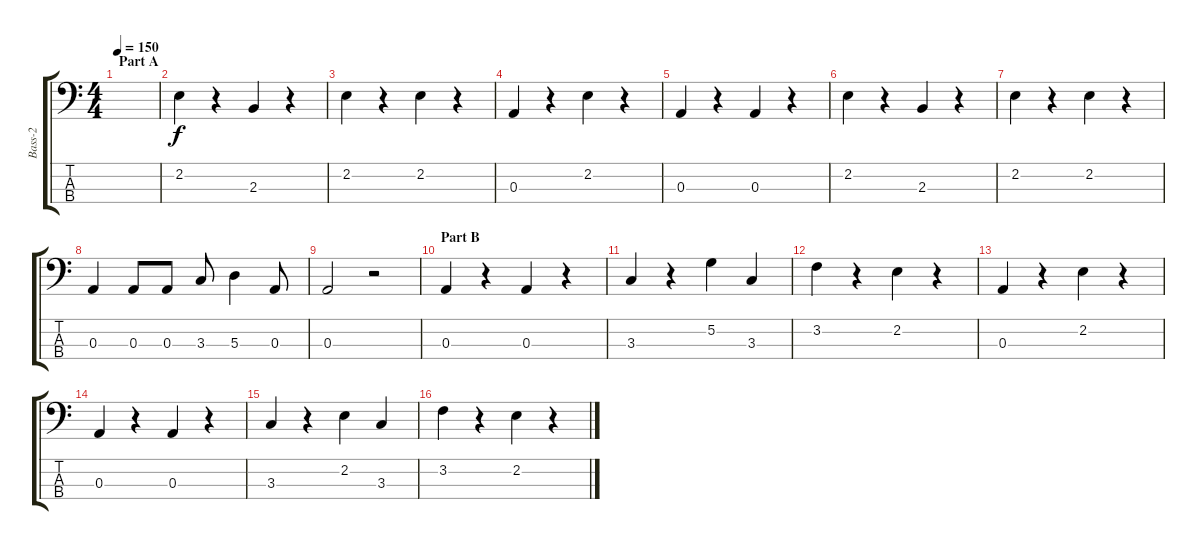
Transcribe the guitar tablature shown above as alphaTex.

\track ("Bass-2" "Bass-2") {instrument acousticbass}
\staff {score tabs}
\tuning (G2 D2 A1 E1) {hide}
\ts (4 4)
\section ("" "Part A")
\tempo 150
\clef f4
\ks c
|
2.2.4 r.4 2.3.4 r.4 |
2.2.4 r.4 2.2.4 r.4 |
0.3.4 r.4 2.2.4 r.4 |
0.3.4 r.4 0.3.4 r.4 |
2.2.4 r.4 2.3.4 r.4 |
2.2.4 r.4 2.2.4 r.4 |
0.3.4 0.3.8 0.3.8 3.3.8 5.3.4 0.3.8 |
0.3.2 r.2 |
\section ("" "Part B")
0.3.4 r.4 0.3.4 r.4 |
3.3.4 r.4 5.2.4 3.3.4 |
3.2.4 r.4 2.2.4 r.4 |
0.3.4 r.4 2.2.4 r.4 |
0.3.4 r.4 0.3.4 r.4 |
3.3.4 r.4 2.2.4 3.3.4 |
3.2.4 r.4 2.2.4 r.4
